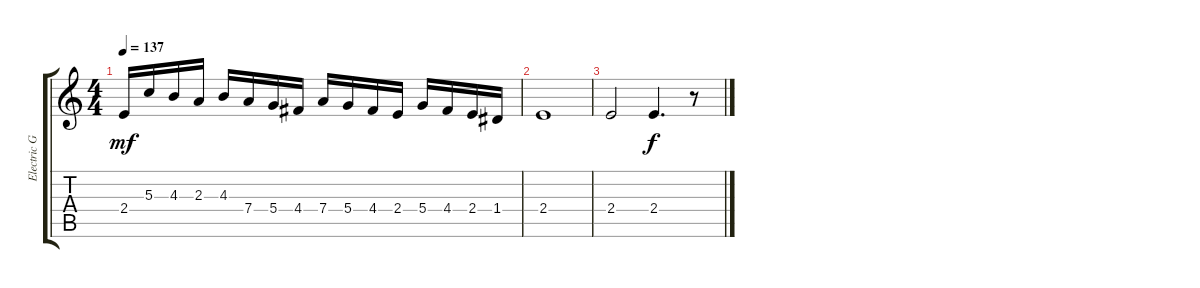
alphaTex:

\track ("Electric Guitar 2" "Electric G") {instrument distortionguitar}
\staff {score tabs}
\tuning (E4 B3 G3 D3 A2 E2) {hide}
\ts (4 4)
\tempo 137
\clef g2
\ks c
2.4.16{dy mf} 5.3.16 4.3.16 2.3.16 4.3.16 7.4.16 5.4.16 4.4.16 7.4.16 5.4.16 4.4.16 2.4.16 5.4.16 4.4.16 2.4.16 1.4.16 |
2.4.1 |
2.4.2 2.4.4{d dy f} r.8
